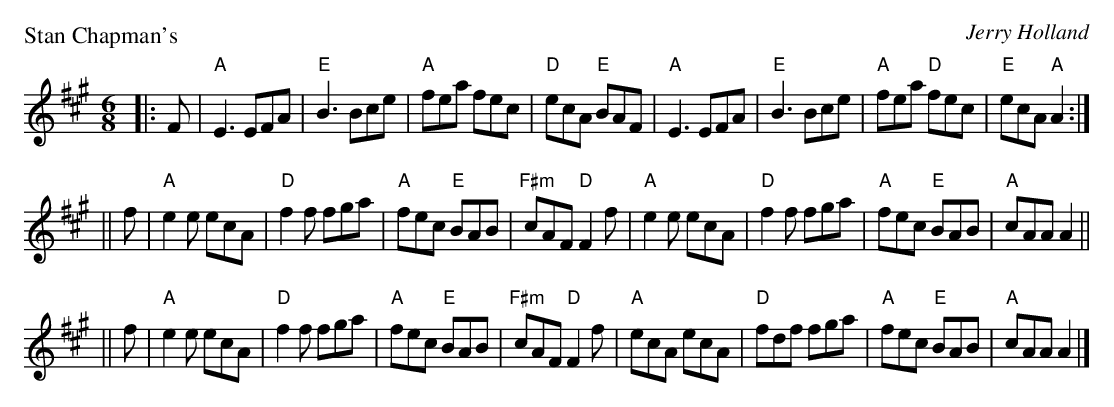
X:1
P: Stan Chapman's
C: Jerry Holland
M: 6/8
L: 1/8
K: A
|: F \
| "A"E3 EFA | "E"B3 Bce | "A"fea fec | "D"ecA "E"BAF \
| "A"E3 EFA | "E"B3 Bce | "A"fea "D"fec | "E"ecA "A"A2 :|
|| f\
| "A"e2e ecA | "D"f2f fga | "A"fec "E"BAB | "F#m"cAF "D"F2f \
| "A"e2e ecA | "D"f2f fga | "A"fec "E"BAB | "A"cAA A2 ||
|| f\
| "A"e2e ecA | "D"f2f fga | "A"fec "E"BAB | "F#m"cAF "D"F2f \
| "A"ecA ecA | "D"fdf fga | "A"fec "E"BAB | "A"cAA A2 |]
